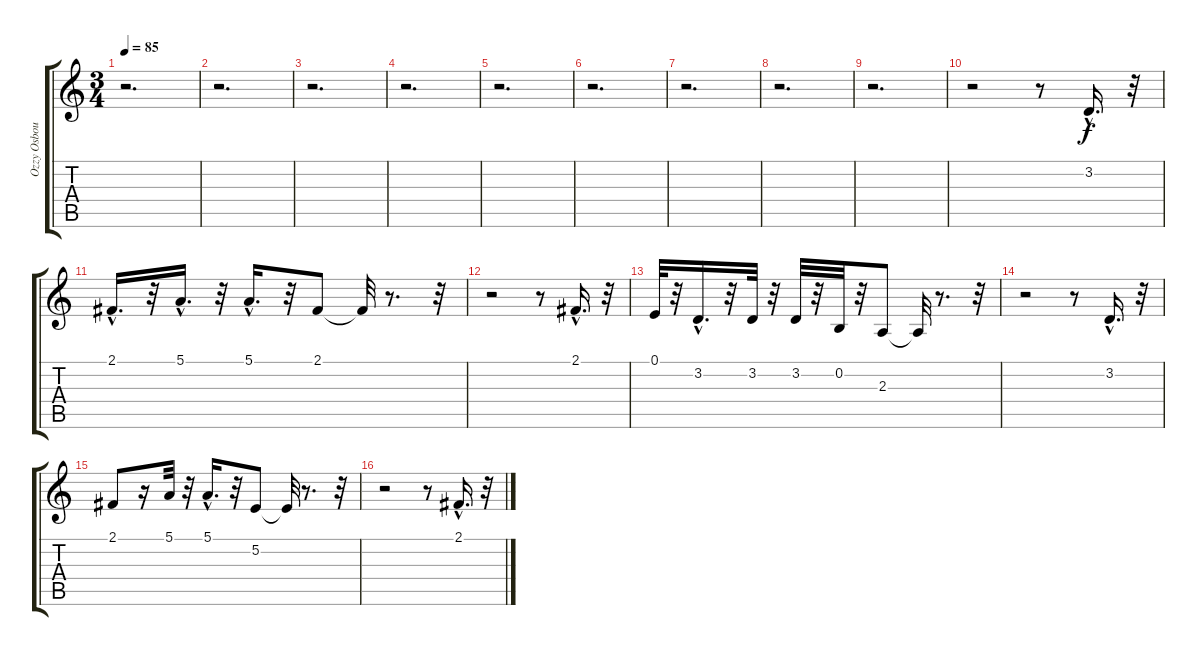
\track ("Ozzy Osbourne" "Ozzy Osbou") {instrument shanai}
\staff {score tabs}
\tuning (E4 B3 G3 D3 A2 E2) {hide}
\ts (3 4)
\tempo 85
\clef g2
\ks c
r.2{d dy f} |
r.2{d} |
r.2{d} |
r.2{d} |
r.2{d} |
r.2{d} |
r.2{d} |
r.2{d} |
r.2{d} |
r.2 r.8 3.2{hac}.16{d} r.32 |
2.1{hac}.16{d} r.32 5.1{hac}.16{d} r.32 5.1{hac}.16{d} r.32 2.1.8 2.1{t}.32 r.8{d} r.32 |
r.2 r.8 2.1{hac}.16{d} r.32 |
0.1.32 r.32 3.2{hac}.16{d} r.32 3.2.32 r.32 3.2.32 r.32 0.2.32 r.32 2.3.8 2.3{t}.32 r.8{d} r.32 |
r.2 r.8 3.2{hac}.16{d} r.32 |
2.1.8 r.16 5.1.32 r.32 5.1{hac}.16{d} r.32 5.2.8 5.2{t}.32 r.8{d} r.32 |
r.2 r.8 2.1{hac}.16{d} r.32
